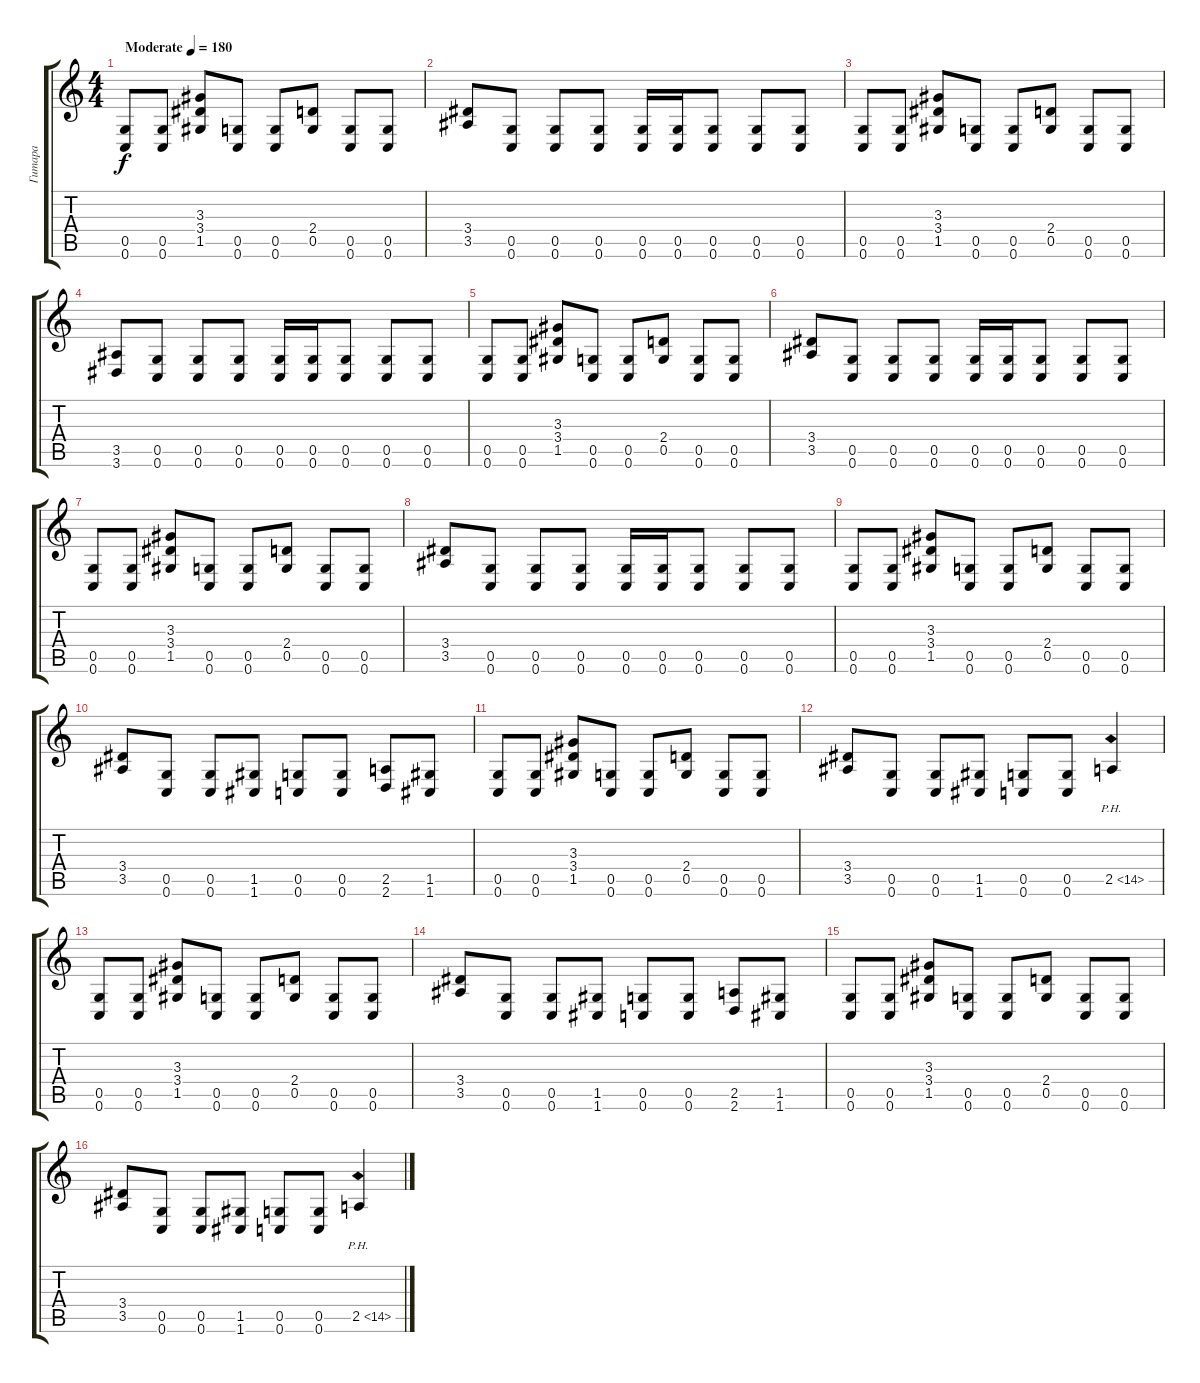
\track ("Гитара" "Гитара") {instrument overdrivenguitar}
\staff {score tabs}
\tuning (D4 A3 F3 C3 G2 C2) {hide}
\ts (4 4)
\tempo (180 "Moderate")
\clef g2
\ks c
(0.5 0.6).8{dy f instrument overdrivenguitar} (0.5 0.6).8 (3.3 3.4 1.5).8 (0.5 0.6).8 (0.5 0.6).8 (2.4 0.5).8 (0.5 0.6).8 (0.5 0.6).8 |
(3.4 3.5).8 (0.5 0.6).8 (0.5 0.6).8 (0.5 0.6).8 (0.5 0.6).16 (0.5 0.6).16 (0.5 0.6).8 (0.5 0.6).8 (0.5 0.6).8 |
(0.5 0.6).8 (0.5 0.6).8 (3.3 3.4 1.5).8 (0.5 0.6).8 (0.5 0.6).8 (2.4 0.5).8 (0.5 0.6).8 (0.5 0.6).8 |
(3.5 3.6).8 (0.5 0.6).8 (0.5 0.6).8 (0.5 0.6).8 (0.5 0.6).16 (0.5 0.6).16 (0.5 0.6).8 (0.5 0.6).8 (0.5 0.6).8 |
(0.5 0.6).8 (0.5 0.6).8 (3.3 3.4 1.5).8 (0.5 0.6).8 (0.5 0.6).8 (2.4 0.5).8 (0.5 0.6).8 (0.5 0.6).8 |
(3.4 3.5).8 (0.5 0.6).8 (0.5 0.6).8 (0.5 0.6).8 (0.5 0.6).16 (0.5 0.6).16 (0.5 0.6).8 (0.5 0.6).8 (0.5 0.6).8 |
(0.5 0.6).8 (0.5 0.6).8 (3.3 3.4 1.5).8 (0.5 0.6).8 (0.5 0.6).8 (2.4 0.5).8 (0.5 0.6).8 (0.5 0.6).8 |
(3.4 3.5).8 (0.5 0.6).8 (0.5 0.6).8 (0.5 0.6).8 (0.5 0.6).16 (0.5 0.6).16 (0.5 0.6).8 (0.5 0.6).8 (0.5 0.6).8 |
(0.5 0.6).8 (0.5 0.6).8 (3.3 3.4 1.5).8 (0.5 0.6).8 (0.5 0.6).8 (2.4 0.5).8 (0.5 0.6).8 (0.5 0.6).8 |
(3.4 3.5).8 (0.5 0.6).8 (0.5 0.6).8 (1.5 1.6).8 (0.5 0.6).8 (0.5 0.6).8 (2.5 2.6).8 (1.5 1.6).8 |
(0.5 0.6).8 (0.5 0.6).8 (3.3 3.4 1.5).8 (0.5 0.6).8 (0.5 0.6).8 (2.4 0.5).8 (0.5 0.6).8 (0.5 0.6).8 |
(3.4 3.5).8 (0.5 0.6).8 (0.5 0.6).8 (1.5 1.6).8 (0.5 0.6).8 (0.5 0.6).8 2.5{ph 12}.4 |
(0.5 0.6).8 (0.5 0.6).8 (3.3 3.4 1.5).8 (0.5 0.6).8 (0.5 0.6).8 (2.4 0.5).8 (0.5 0.6).8 (0.5 0.6).8 |
(3.4 3.5).8 (0.5 0.6).8 (0.5 0.6).8 (1.5 1.6).8 (0.5 0.6).8 (0.5 0.6).8 (2.5 2.6).8 (1.5 1.6).8 |
(0.5 0.6).8 (0.5 0.6).8 (3.3 3.4 1.5).8 (0.5 0.6).8 (0.5 0.6).8 (2.4 0.5).8 (0.5 0.6).8 (0.5 0.6).8 |
(3.4 3.5).8 (0.5 0.6).8 (0.5 0.6).8 (1.5 1.6).8 (0.5 0.6).8 (0.5 0.6).8 2.5{ph 12}.4
